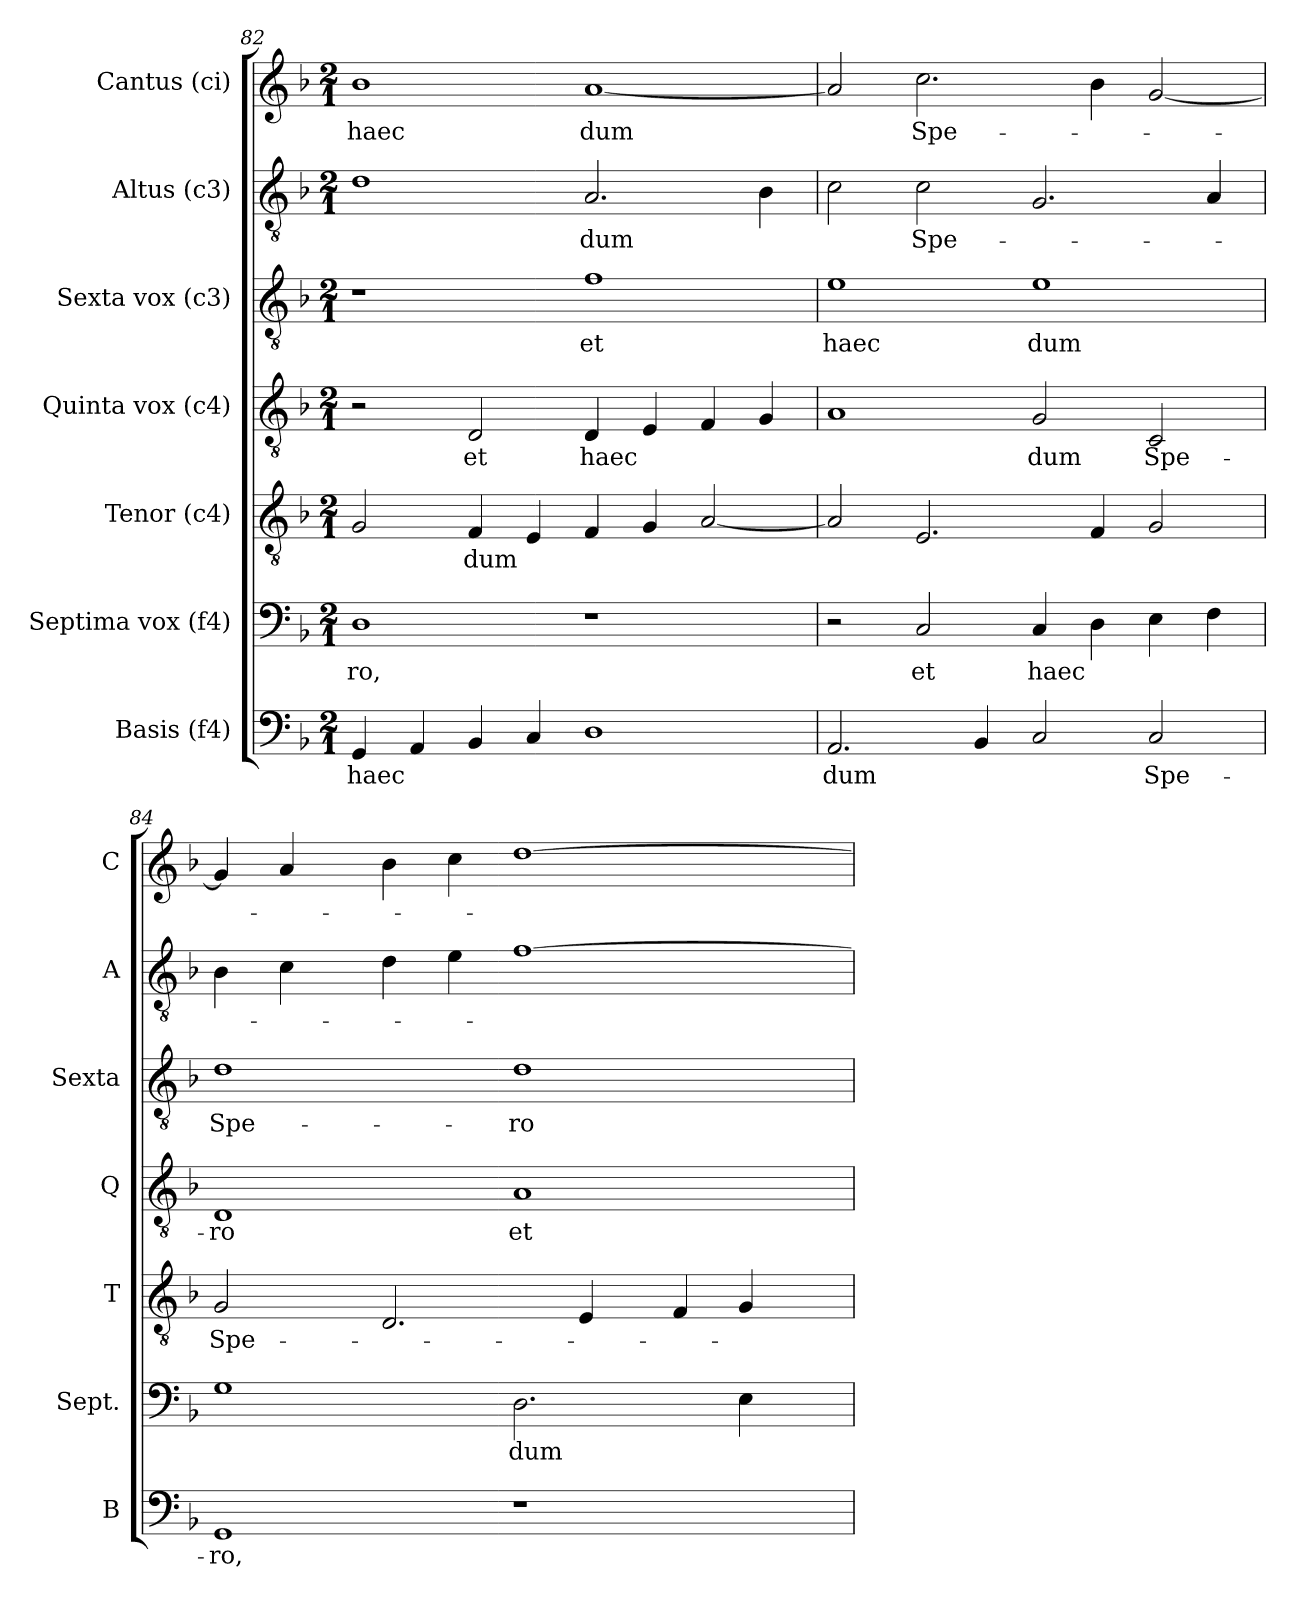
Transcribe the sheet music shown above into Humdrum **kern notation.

**kern	**text	**kern	**text	**kern	**text	**kern	**text	**kern	**text	**kern	**text	**kern	**text
*part7	*part7	*part6	*part6	*part5	*part5	*part4	*part4	*part3	*part3	*part2	*part2	*part1	*part1
*staff7	*staff7	*staff6	*staff6	*staff5	*staff5	*staff4	*staff4	*staff3	*staff3	*staff2	*staff2	*staff1	*staff1
*I"Basis (f4)	*	*I"Septima vox (f4)	*	*I"Tenor (c4)	*	*I"Quinta vox (c4)	*	*I"Sexta vox (c3)	*	*I"Altus (c3)	*	*I"Cantus (ci)	*
*I'B	*	*I'Sept.	*	*I'T	*	*I'Q	*	*I'Sexta	*	*I'A	*	*I'C	*
*clefF4	*	*clefF4	*	*clefGv2	*	*clefGv2	*	*clefGv2	*	*clefGv2	*	*clefG2	*
*k[b-]	*	*k[b-]	*	*k[b-]	*	*k[b-]	*	*k[b-]	*	*k[b-]	*	*k[b-]	*
*F:	*	*F:	*	*F:	*	*F:	*	*F:	*	*F:	*	*F:	*
*M2/1	*	*M2/1	*	*M2/1	*	*M2/1	*	*M2/1	*	*M2/1	*	*M2/1	*
=82	=82	=82	=82	=82	=82	=82	=82	=82	=82	=82	=82	=82	=82
!	!LO:LY:b	!	!LO:LY:b:cj	!	!	!	!	!	!	!	!	!	!LO:LY:b:cj
4GG/	haec	1D	-ro,	2G/	.	2r	.	1r	.	1d	.	1b-	haec
4AA/	.	.	.	.	.	.	.	.	.	.	.	.	.
!	!	!	!	!	!LO:LY:b	!	!LO:LY:b:cj	!	!	!	!	!	!
4BB-/	.	.	.	4F/	dum	2D/	et	.	.	.	.	.	.
4C/	.	.	.	4E/	.	.	.	.	.	.	.	.	.
!	!	!	!	!	!	!	!LO:LY:b	!	!LO:LY:b:cj	!	!LO:LY:b	!	!LO:LY:b
1D	.	1r	.	4F/	.	4D/	haec	1f	et	2.A/	dum	[<1a	dum
.	.	.	.	4G/	.	4E/	.	.	.	.	.	.	.
.	.	.	.	[<2A/	.	4F/	.	.	.	.	.	.	.
.	.	.	.	.	.	4G/	.	.	.	4B-\	.	.	.
=83	=83	=83	=83	=83	=83	=83	=83	=83	=83	=83	=83	=83	=83
!	!LO:LY:b	!	!	!	!	!	!	!	!LO:LY:b:cj	!	!	!	!
2.AA/	dum	2r	.	2A/]	.	1A	.	1e	haec	2c\	.	2a/]	.
!	!	!	!LO:LY:b:cj	!	!	!	!	!	!	!	!LO:LY:b	!	!LO:LY:b
.	.	2C/	et	2.E/	.	.	.	.	.	2c\	Spe-	2.cc\	Spe-
4BB-/	.	.	.	.	.	.	.	.	.	.	.	.	.
!	!	!	!LO:LY:b	!	!	!	!LO:LY:b:cj	!	!LO:LY:b:cj	!	!	!	!
2C/	.	4C/	haec	.	.	2G/	dum	1e	dum	2.G/	.	.	.
.	.	4D\	.	4F/	.	.	.	.	.	.	.	4b-\	.
!	!LO:LY:b:cj	!	!	!	!	!	!LO:LY:b:cj	!	!	!	!	!	!
2C/	Spe-	4E\	.	2G/	.	2C/	Spe-	.	.	.	.	[>2g/	.
.	.	4F\	.	.	.	.	.	.	.	4A/	.	.	.
!!LO:LB:g=z
=84	=84	=84	=84	=84	=84	=84	=84	=84	=84	=84	=84	=84	=84
!	!LO:LY:b:cj	!	!	!	!LO:LY:b	!	!LO:LY:b:cj	!	!LO:LY:b:cj	!	!	!	!
*	*	*	*	*	*	*	*	*^	*	*^	*	*	*
1GG	-ro,	1G	.	2G/	Spe-	1D	-ro	1d	4ryy	Spe-	4B-\	4ryy	.	4g/]	.
.	.	.	.	.	.	.	.	.	16.ryy	.	4c\	16ryy	.	4a/	.
.	.	.	.	.	.	.	.	.	.	.	.	64ryy	.	.	.
.	.	.	.	.	.	.	.	.	.	.	.	1ryy	.	.	.
.	.	.	.	.	.	.	.	.	1ryy	.	.	.	.	.	.
.	.	.	.	2.D/	.	.	.	.	.	.	4d\	.	.	4b-\	.
.	.	.	.	.	.	.	.	.	.	.	4e\	.	.	4cc\	.
!	!	!	!LO:LY:b	!	!	!	!LO:LY:b:cj	!	!	!LO:LY:b:cj	!	!	!	!	!
1r	.	2.D\	dum	.	.	1A	et	1d	.	-ro	[>1f	.	.	[>1dd	.
.	.	.	.	4E/	.	.	.	.	.	.	.	.	.	.	.
.	.	.	.	.	.	.	.	.	.	.	.	2ryy	.	.	.
.	.	.	.	.	.	.	.	.	2ryy	.	.	.	.	.	.
.	.	.	.	4F/	.	.	.	.	.	.	.	.	.	.	.
.	.	4E\	.	4G/	.	.	.	.	.	.	.	.	.	.	.
.	.	.	.	.	.	.	.	.	.	.	.	8ryy	.	.	.
.	.	.	.	.	.	.	.	.	8ryy	.	.	.	.	.	.
.	.	.	.	.	.	.	.	.	.	.	.	32.ryy	.	.	.
.	.	.	.	.	.	.	.	.	32ryy	.	.	.	.	.	.
*	*	*	*	*	*	*	*	*v	*v	*	*	*	*	*	*
*	*	*	*	*	*	*	*	*	*	*v	*v	*	*	*
=	=	=	=	=	=	=	=	=	=	=	=	=	=
*-	*-	*-	*-	*-	*-	*-	*-	*-	*-	*-	*-	*-	*-
